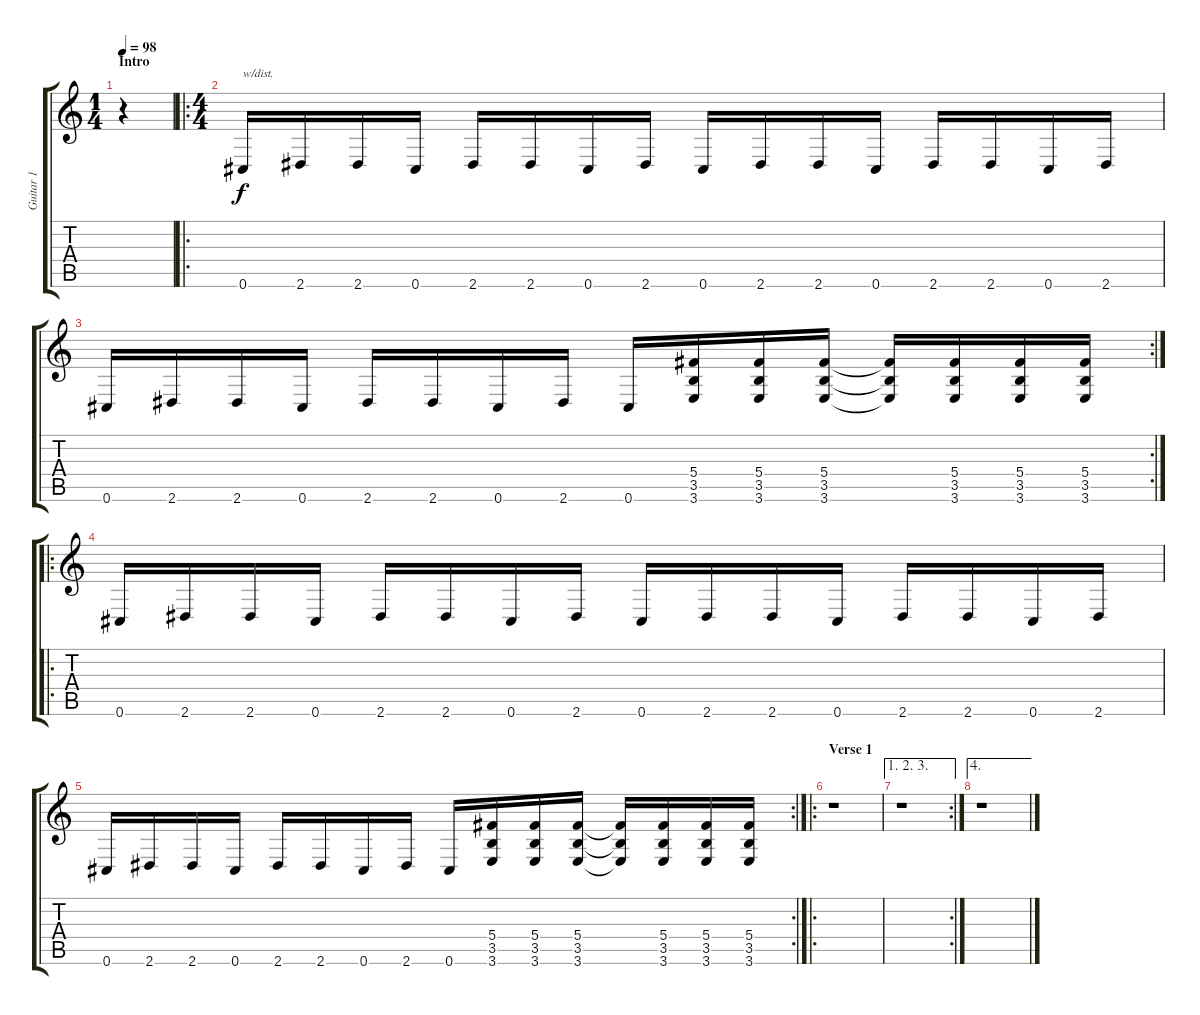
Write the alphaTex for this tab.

\track ("Guitar 1" "Guitar 1") {instrument distortionguitar}
\staff {score tabs}
\tuning (Eb4 Bb3 Gb3 Db3 Ab2 Db2) {hide}
\ts (1 4)
\section ("" "Intro")
\tempo 98
\clef g2
\ks c
r.4{dy f instrument distortionguitar} |
\ro
\ts (4 4)
0.6.16{txt "w/dist."} 2.6.16 2.6.16 0.6.16 2.6.16 2.6.16 0.6.16 2.6.16 0.6.16 2.6.16 2.6.16 0.6.16 2.6.16 2.6.16 0.6.16 2.6.16 |
\rc 2
0.6.16 2.6.16 2.6.16 0.6.16 2.6.16 2.6.16 0.6.16 2.6.16 0.6.16 (5.4 3.5 3.6).16 (5.4 3.5 3.6).16 (5.4 3.5 3.6).16 (5.4{t} 3.5{t} 3.6{t}).16 (5.4 3.5 3.6).16 (5.4 3.5 3.6).16 (5.4 3.5 3.6).16 |
\ro
0.6.16 2.6.16 2.6.16 0.6.16 2.6.16 2.6.16 0.6.16 2.6.16 0.6.16 2.6.16 2.6.16 0.6.16 2.6.16 2.6.16 0.6.16 2.6.16 |
\rc 2
0.6.16 2.6.16 2.6.16 0.6.16 2.6.16 2.6.16 0.6.16 2.6.16 0.6.16 (5.4 3.5 3.6).16 (5.4 3.5 3.6).16 (5.4 3.5 3.6).16 (5.4{t} 3.5{t} 3.6{t}).16 (5.4 3.5 3.6).16 (5.4 3.5 3.6).16 (5.4 3.5 3.6).16 |
\ro
\section ("" "Verse 1")
r.1 |
\ae (1 2 3)
\rc 2
r.1 |
\ae 4
r.1
